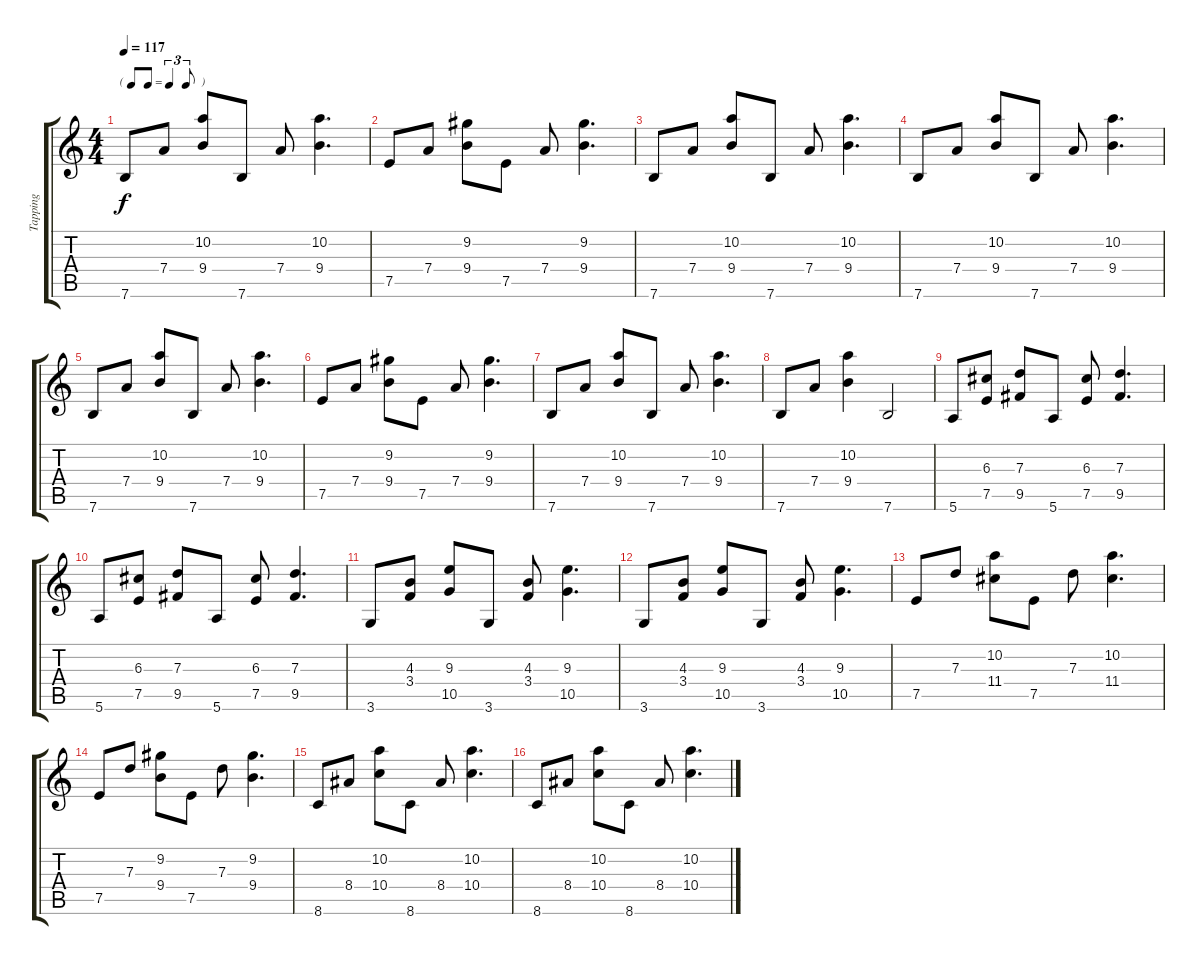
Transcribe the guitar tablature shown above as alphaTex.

\track ("Tapping" "Tapping") {instrument electricguitarjazz}
\staff {score tabs}
\tuning (E4 B3 G3 D3 A2 E2) {hide}
\ts (4 4)
\tf triplet8th
\tempo 117
\clef g2
\ks c
7.6.8{dy f} 7.4.8 (10.2 9.4).8 7.6.8 7.4.8 (10.2 9.4).4{d} |
7.5.8 7.4.8 (9.2 9.4).8 7.5.8 7.4.8 (9.2 9.4).4{d} |
7.6.8 7.4.8 (10.2 9.4).8 7.6.8 7.4.8 (10.2 9.4).4{d} |
7.6.8 7.4.8 (10.2 9.4).8 7.6.8 7.4.8 (10.2 9.4).4{d} |
7.6.8 7.4.8 (10.2 9.4).8 7.6.8 7.4.8 (10.2 9.4).4{d} |
7.5.8 7.4.8 (9.2 9.4).8 7.5.8 7.4.8 (9.2 9.4).4{d} |
7.6.8 7.4.8 (10.2 9.4).8 7.6.8 7.4.8 (10.2 9.4).4{d} |
7.6.8 7.4.8 (10.2 9.4).4 7.6.2 |
5.6.8 (6.3 7.5).8 (7.3 9.5).8 5.6.8 (6.3 7.5).8 (7.3 9.5).4{d} |
5.6.8 (6.3 7.5).8 (7.3 9.5).8 5.6.8 (6.3 7.5).8 (7.3 9.5).4{d} |
3.6.8 (4.3 3.4).8 (9.3 10.5).8 3.6.8 (4.3 3.4).8 (9.3 10.5).4{d} |
3.6.8 (4.3 3.4).8 (9.3 10.5).8 3.6.8 (4.3 3.4).8 (9.3 10.5).4{d} |
7.5.8 7.3.8 (10.2 11.4).8 7.5.8 7.3.8 (10.2 11.4).4{d} |
7.5.8 7.3.8 (9.2 9.4).8 7.5.8 7.3.8 (9.2 9.4).4{d} |
8.6.8 8.4.8 (10.2 10.4).8 8.6.8 8.4.8 (10.2 10.4).4{d} |
8.6.8 8.4.8 (10.2 10.4).8 8.6.8 8.4.8 (10.2 10.4).4{d}
